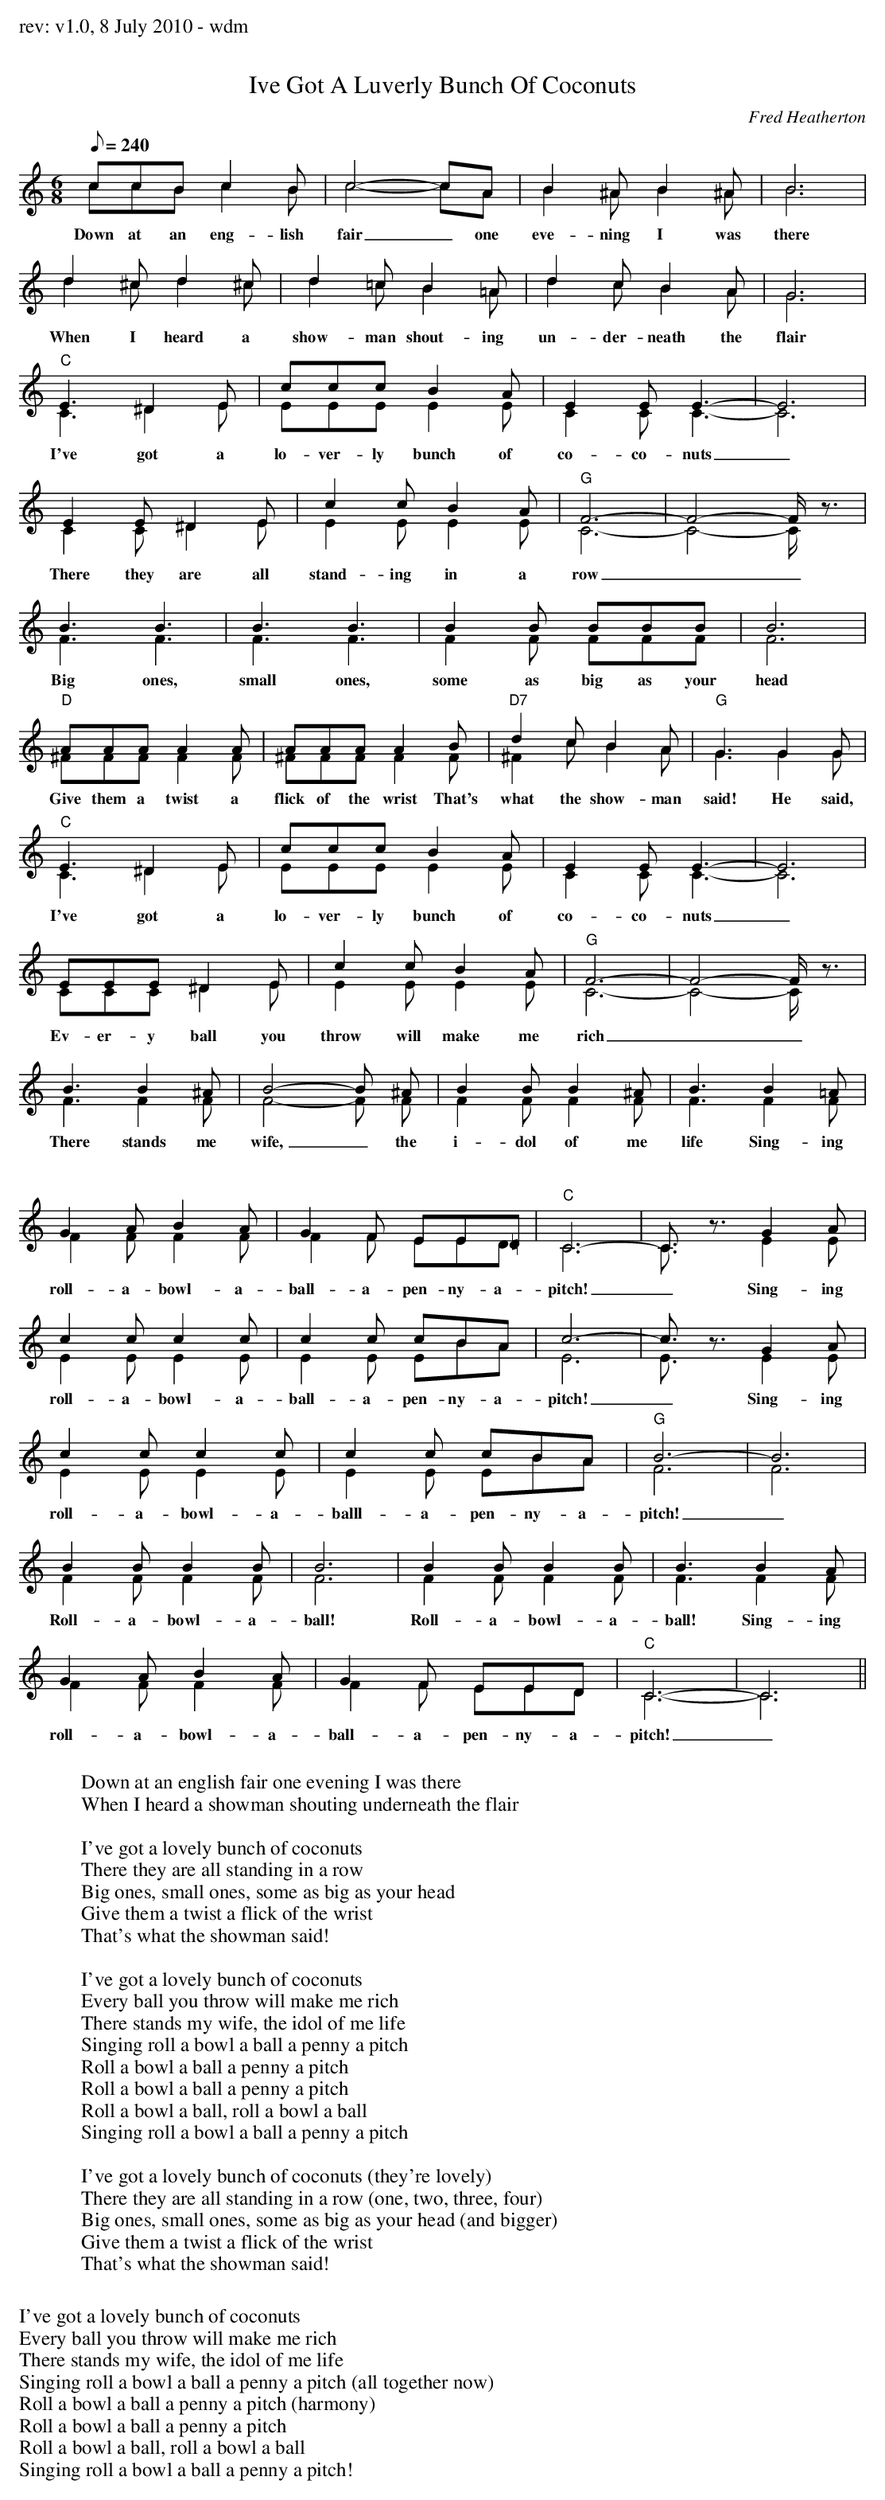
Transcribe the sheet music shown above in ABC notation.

X:1
T: Ive Got A Luverly Bunch Of Coconuts
O: Fred Heatherton
V:1 clef=treble up
V:2 clef=treble merge down
M: 6/8
L: 1/8
Q:240
K:C
[V:1]ccB c2B   | c4-cA     | B2^A B2^A | B6|
[V:1]d2^c d2^c | d2=c B2=A | d2c B2A   | G6|
[V:1]E3 ^D2E   | ccc B2A   | E2E E3-   | E6 |
[V:1]E2E ^D2E  | c2c B2A   | F6-       | F4-F/2 z3/2|
[V:1]B3 B3     | B3 B3     | B2B BBB   | B6 |
[V:1]AAA A2A   | AAA A2B   | d2c B2A   | G3 G2G|
[V:1]E3 ^D2E   | ccc B2A   | E2E E3-   | E6|
[V:1]EEE ^D2E  | c2c B2A   | F6-       | F4-F/2z3/2|
[V:1]B3 B2^A   | B4-B ^A    | B2B B2^A  | B3 B2=A|
[V:1]G2A B2A   | G2F EE=D  | C6-       | C3/2z3/2 G2A |
[V:1]c2c c2c   | c2c cBA   | c6-       | c3/2z3/2 G2A |
[V:1]c2c c2c   | c2c cBA   | B6-       | B6 |
[V:1]B2B B2B   | B6        | B2B B2B   | B3 B2A |
[V:1]G2A B2A   | G2F EED   | C6-       | C6 ||
[V:2]ccB c2B   | c4- cA       | B2^A B2^A    | B6 |
w:Down at an eng-lish fair_ one eve-ning I was there
[V:2]d2^c d2^c  | d2=c B2=A   | d2c B2A      | G6 |
w:When I heard a show-man shout-ing un-der-neath the flair
[V:2]"C"C3 ^D2E | EEE E2E     | C2C C3-      | C6 |
w:I've got a lo-ver-ly bunch of co-co-nuts_
[V:2]C2C  ^D2E  | E2E E2E     | "G"C6-       | C4-C/2z3/2  |
w:There they are all stand-ing in a row__
[V:2]F3 F3      | F3  F3      | F2F FFF      | F6  |
w:Big ones, small ones, some as big as your head
[V:2]"D"^FFF F2F| ^FFF F2F    | "D7"^F2c B2A | "G"G3 G2G  |
w:Give them a twist a flick of the wrist That's what the show-man said! He said,
[V:2]"C"C3 ^D2E | EEE E2E     | C2C C3-      | C6         |
w:I've got a lo-ver-ly bunch of co-co-nuts_
[V:2]CCC  ^D2E  | E2E E2E     | "G"C6-       | C4-C/2z3/2         |
w:Ev-er-y ball you throw will make me rich__
[V:2]F3  F2F    | F4- F F     | F2F F2F      | F3 F2F     |
w:There stands me wife,_ the i-dol of me life Sing-ing
[V:2]F2F F2F    | F2F EED     | "C"C6        | C3/2z3/2 E2E     |
w:roll-a-bowl-a-ball-a-pen-ny-a-pitch!_ Sing-ing
[V:2]E2E E2E    | E2E EBA     | E6           | E3/2z3/2 E2E     |
w:roll-a-bowl-a-ball-a-pen-ny-a-pitch!_ Sing-ing
[V:2]E2E E2E    | E2E EBA     | "G"F6        | F6 |
w:roll-a-bowl-a-balll-a-pen-ny-a-pitch!_
[V:2]F2F F2F     | F6         | F2F F2F     | F3 F2F       | F2F F2F     |
w:Roll-a-bowl-a-ball! Roll-a-bowl-a-ball! Sing-ing roll-a-bowl-a-
[V:2]F2F EED    | "C" C6-     | C6 ||
w:ball-a-pen-ny-a-pitch!_
W:
W:Down at an english fair one evening I was there
W:When I heard a showman shouting underneath the flair
W:
W:I've got a lovely bunch of coconuts
W:There they are all standing in a row
W:Big ones, small ones, some as big as your head
W:Give them a twist a flick of the wrist
W:That's what the showman said!
W:
W:I've got a lovely bunch of coconuts
W:Every ball you throw will make me rich
W:There stands my wife, the idol of me life
W:Singing roll a bowl a ball a penny a pitch
W:Roll a bowl a ball a penny a pitch
W:Roll a bowl a ball a penny a pitch
W:Roll a bowl a ball, roll a bowl a ball
W:Singing roll a bowl a ball a penny a pitch
W:
W:I've got a lovely bunch of coconuts (they're lovely)
W:There they are all standing in a row (one, two, three, four)
W:Big ones, small ones, some as big as your head (and bigger)
W:Give them a twist a flick of the wrist
W:That's what the showman said!
W:
W:I've got a lovely bunch of coconuts
W:Every ball you throw will make me rich
W:There stands my wife, the idol of me life
W:Singing roll a bowl a ball a penny a pitch (all together now)
W:Roll a bowl a ball a penny a pitch (harmony)
W:Roll a bowl a ball a penny a pitch
W:Roll a bowl a ball, roll a bowl a ball
W:Singing roll a bowl a ball a penny a pitch!
